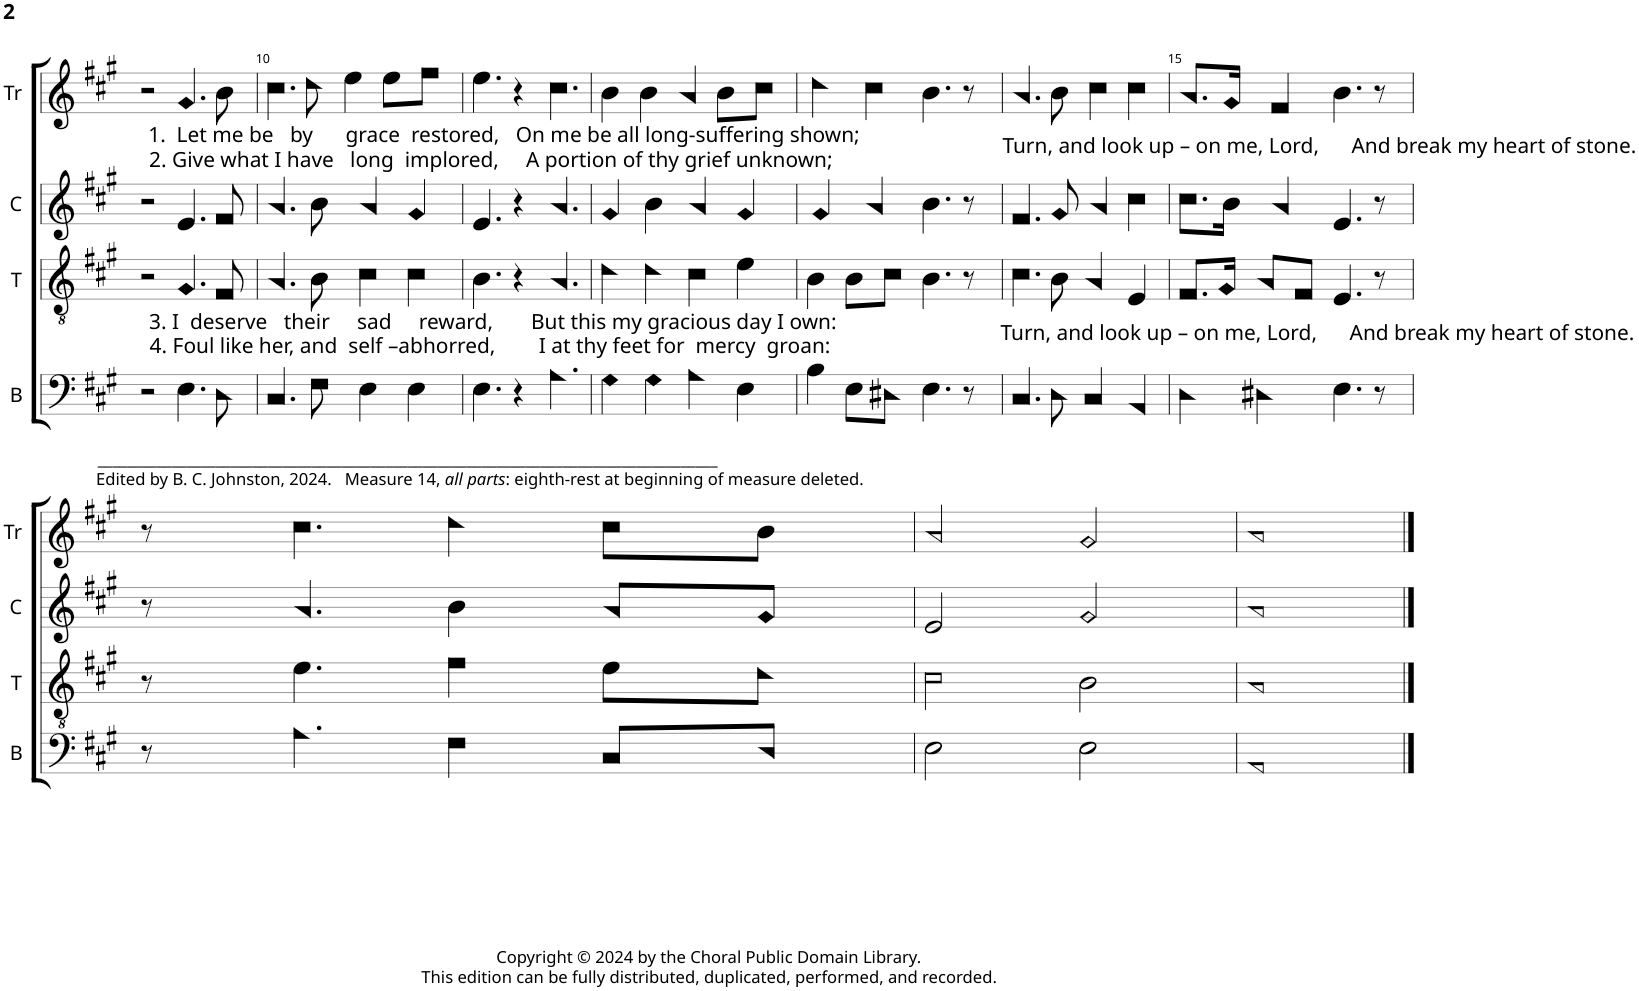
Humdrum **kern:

**kern	**kern	**kern	**kern
*part4	*part3	*part2	*part1
*staff4	*staff3	*staff2	*staff1
*I"B	*I"T	*I"C	*I"Tr
*I'B	*I'T	*I'C	*I'Tr
!!LO:PB:g=z
*clefF4	*clefGv2	*clefG2	*clefG2
*k[f#c#g#]	*k[f#c#g#]	*k[f#c#g#]	*k[f#c#g#]
*M2/2	*M2/2	*M2/2	*M2/2
*met(c|)	*met(c|)	*met(c|)	*met(c|)
=9	=9	=9	=9
2r	2r	2r	2r
!	!	!	!LO:TX:b:t=1.  Let me be   by      grace  restored,   On me be all long-suffering shown;
!	!	!	!LO:TX:b:t=2. Give what I have   long  implored,     A portion of thy grief unknown;
!	!LO:TX:b:t=3. I  deserve   their     sad     reward,       But this my gracious day I own&colon;	!	!
!	!LO:TX:b:t=4. Foul like her, and  self –abhorred,        I at thy feet for  mercy  groan&colon;	!	!
!LO:TX:b:t=____________________________________________________________________________________	!	!	!
!LO:TX:b:t=Edited by B. C. Johnston, 2024.   Measure 14,	!	!	!
!LO:TX:b:i:t=all parts	!	!	!
!LO:TX:b:t=&colon; eighth-rest at beginning of measure deleted.	!	!	!
4.E!\	4.G#!/	4.e!/	4.g#!/
8D!\	8F#!/	8f#!/	8b!\
=10	=10	=10	=10
4.C#!/	4.A!/	4.a!/	4.cc#!\
8F#!\	8B!\	8b!\	8dd!\
4E!\	4c#!\	4a!/	4ee!\
4E!\	4c#!\	4g#!/	8ee!\L
.	.	.	8ff#!\J
=11	=11	=11	=11
4.E!\	4.B!\	4.e!/	4.ee!\
4r	4r	4r	4r
4.A!\	4.A!/	4.a!/	4.cc#!\
=12	=12	=12	=12
4G#!\	4d!\	4g#!/	4b!\
4G#!\	4d!\	4b!\	4b!\
4A!\	4c#!\	4a!/	4a!/
4E!\	4e!\	4g#!/	8b!\L
.	.	.	8cc#!\J
=13	=13	=13	=13
4B!\	4B!\	4g#!/	4dd!\
8E!\L	8B!\L	4a!/	4cc#!\
8D#X!\J	8c#!\J	.	.
4.E!\	4.B!\	4.b!\	4.b!\
8r	8r	8r	8r
=14	=14	=14	=14
!	!	!	!LO:TX:b:t=Turn, and look up – on me, Lord,      And break my heart of stone.
!	!LO:TX:b:t=Turn, and look up – on me, Lord,      And break my heart of stone.	!	!
4.C#!/	4.c#!\	4.f#!/	4.a!/
8D!\	8B!\	8g#!/	8b!\
4C#!/	4A!/	4a!/	4cc#!\
4AA!/	4E!/	4cc#!\	4cc#!\
=15	=15	=15	=15
4D!\	8.F#!/L	8.cc#!\L	8.a!/L
.	16G#!/Jk	16b!\Jk	16g#!/Jk
4D#X!\	8A!/L	4a!/	4f#!/
.	8F#!/J	.	.
4.E!\	4.E!/	4.e!/	4.b!\
8r	8r	8r	8r
!!LO:LB:g=z
=16	=16	=16	=16
8r	8r	8r	8r
4.A!\	4.e!\	4.a!/	4.cc#!\
4F#!\	4f#!\	4b!\	4dd!\
8C#!/L	8e!\L	8a!/L	8cc#!\L
8D!/J	8d!\J	8g#!/J	8b!\J
=17	=17	=17	=17
2E!\	2c#!\	2e!/	2a!/
2E!\	2B!\	2g#!/	2g#!/
=18	=18	=18	=18
1AA!	1A!	1a!	1a!
==	==	==	==
*-	*-	*-	*-
